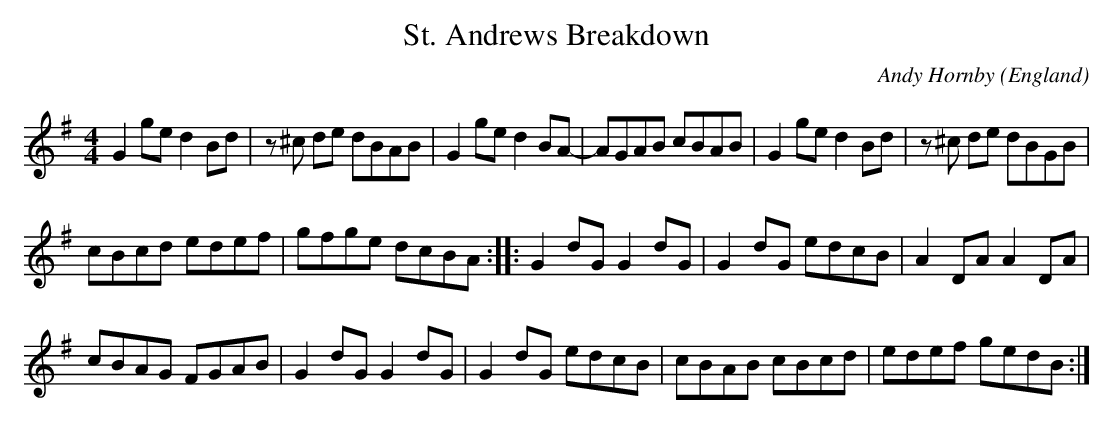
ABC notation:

X:1
T:St. Andrews Breakdown
C:Andy Hornby
M:4/4
O:England
K:G major
G2ge d2Bd | z^c de dBAB | G2 ge d2 BA- | \
AGAB cBAB | G2ge d2Bd | z^c de dBGB |
cBcd edef | gfge dcBA :: G2dG G2dG | \
G2dG edcB | A2DA A2DA |
cBAG FGAB | G2dG G2dG | \
G2dG edcB | cBAB cBcd | edef gedB :|
